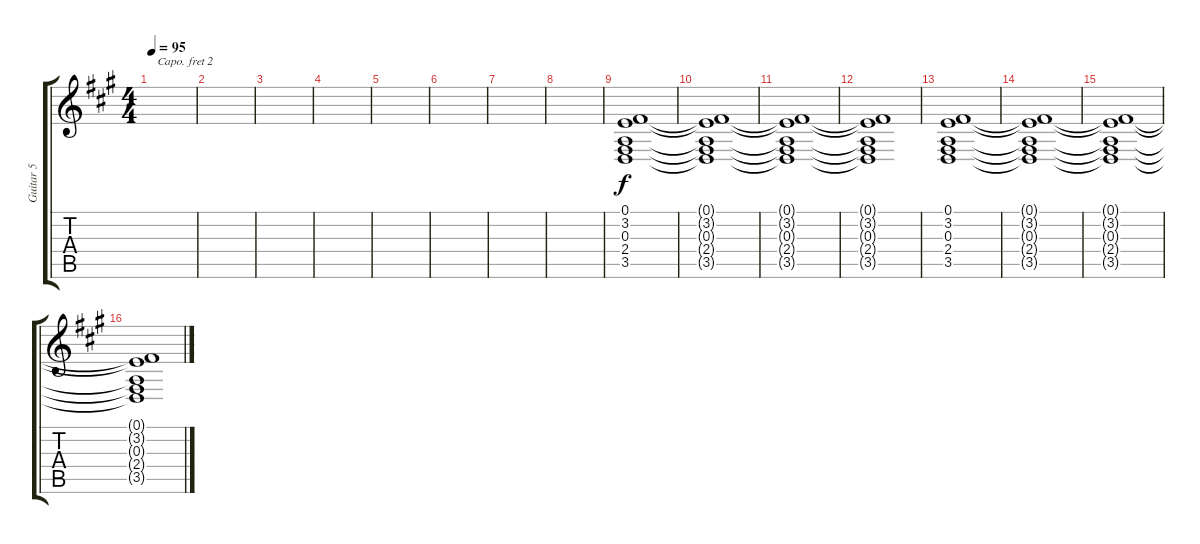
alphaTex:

\track ("Guitar 5" "Guitar 5") {instrument pad7halo}
\staff {score tabs}
\capo 2
\tuning (E4 B3 G3 D3 A2 E2) {hide}
\ts (4 4)
\tempo 95
\clef g2
\ks a
|
|
|
|
|
|
|
|
(0.1 3.2 0.3 2.4 3.5).1 |
(0.1{t} 3.2{t} 0.3{t} 2.4{t} 3.5{t}).1 |
(0.1{t} 3.2{t} 0.3{t} 2.4{t} 3.5{t}).1 |
(0.1{t} 3.2{t} 0.3{t} 2.4{t} 3.5{t}).1 |
(0.1 3.2 0.3 2.4 3.5).1 |
(0.1{t} 3.2{t} 0.3{t} 2.4{t} 3.5{t}).1 |
(0.1{t} 3.2{t} 0.3{t} 2.4{t} 3.5{t}).1 |
(0.1{t} 3.2{t} 0.3{t} 2.4{t} 3.5{t}).1
